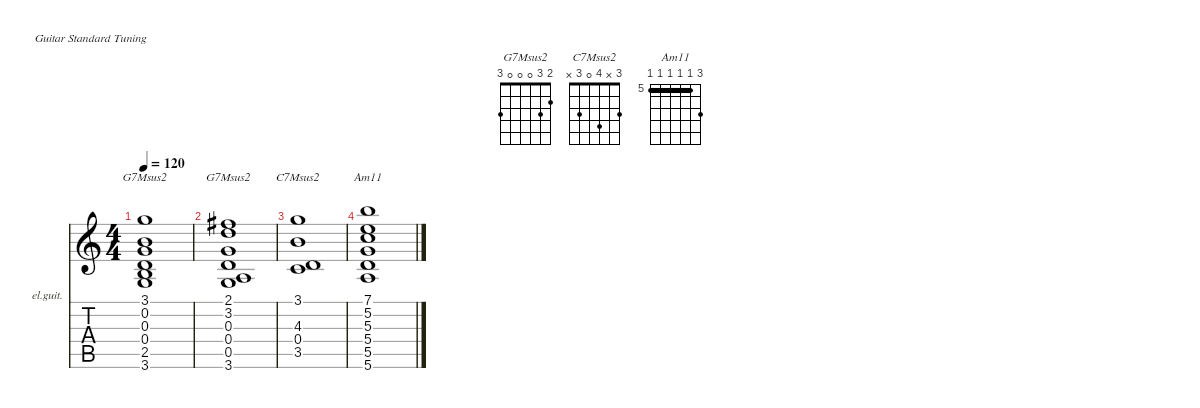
\defaultSystemsLayout 4
\hideDynamics
\bracketExtendMode nobrackets
\firstSystemTrackNameOrientation horizontal
\otherSystemsTrackNameOrientation horizontal
\track ("Electric Guitar (Clean)" "el.guit.") {instrument electricguitarclean}
\staff {score tabs}
\tuning (E4 B3 G3 D3 A2 E2)
\chord ("G7Msus2" 2 3 0 0 0 3)
\chord ("C7Msus2" 3 x 4 0 3 x)
\chord ("Am11" 7 5 5 5 5 5) {firstfret 5 barre (5 5 5 5)}
\ts (4 4)
\tempo 120
\clef g2
\ks c
(3.6 2.5 0.4 0.3 0.2 3.1).1{ch "G7Msus2" dy mf instrument electricguitarclean beam Up} |
(3.6 0.5 0.4 0.3 3.2 2.1{acc #}).1{ch "G7Msus2" beam Up} |
(3.5 0.4 4.3 3.1).1{ch "C7Msus2" beam Up} |
(5.6 5.5 5.4 5.3 5.2 7.1).1{ch "Am11" beam Up}
